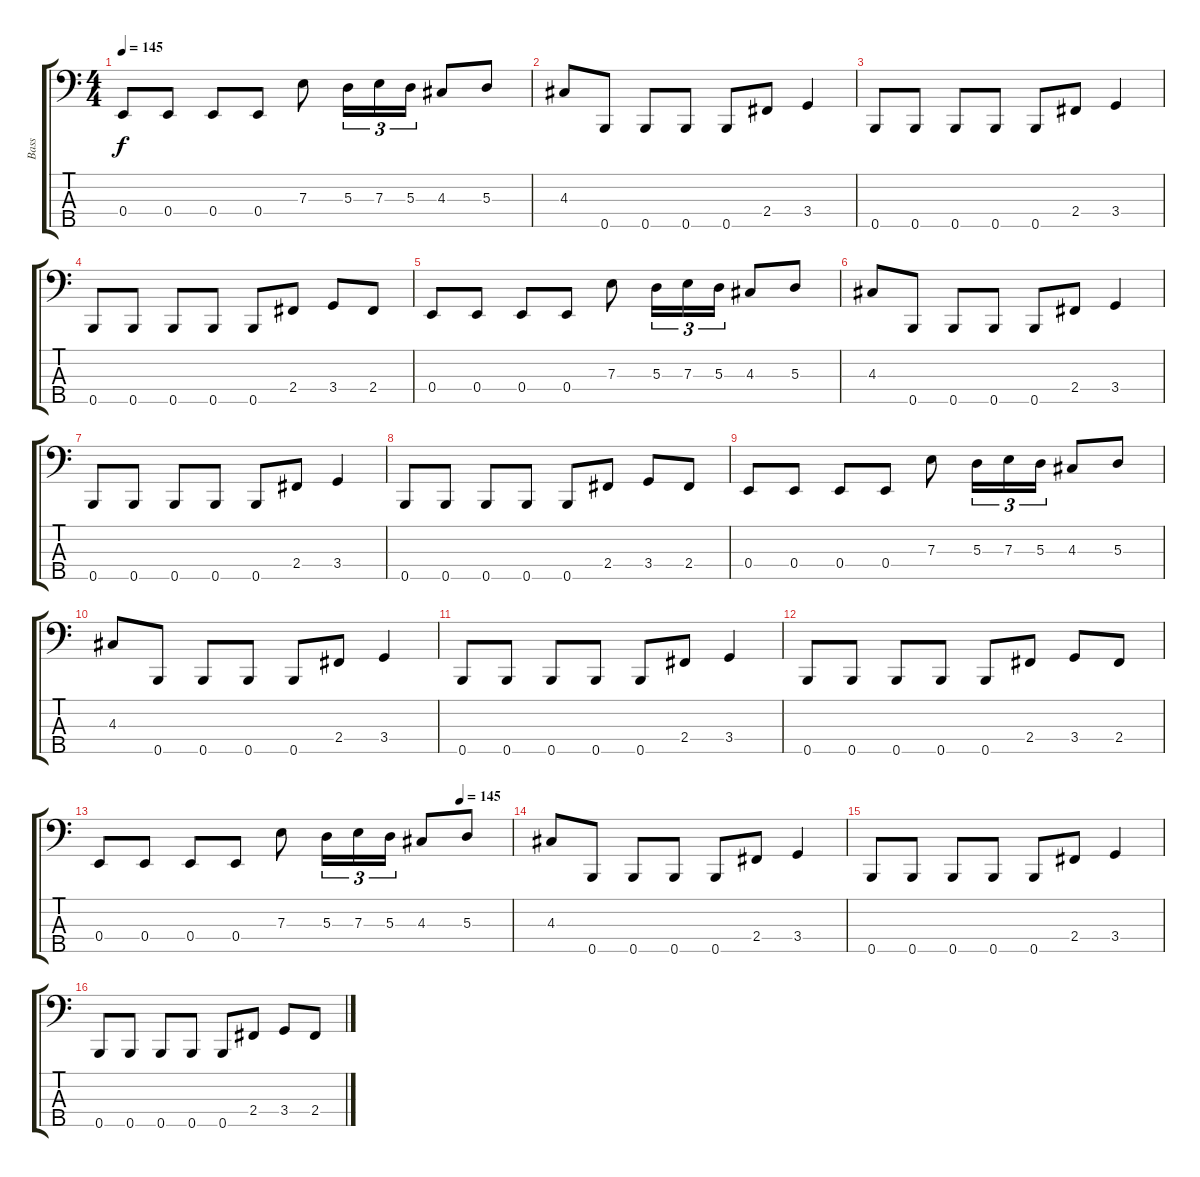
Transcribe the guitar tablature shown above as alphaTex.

\track ("Bass" "Bass") {instrument electricbasspick}
\staff {score tabs}
\tuning (G2 D2 A1 E1 B0) {hide}
\ts (4 4)
\tempo 145
\clef f4
\ks c
0.4.8{dy f} 0.4.8 0.4.8 0.4.8 7.3.8 5.3.16{tu (3 2)} 7.3.16{tu (3 2)} 5.3.16{tu (3 2)} 4.3.8 5.3.8 |
4.3.8 0.5.8 0.5.8 0.5.8 0.5.8 2.4.8 3.4.4 |
0.5.8 0.5.8 0.5.8 0.5.8 0.5.8 2.4.8 3.4.4 |
0.5.8 0.5.8 0.5.8 0.5.8 0.5.8 2.4.8 3.4.8 2.4.8 |
0.4.8 0.4.8 0.4.8 0.4.8 7.3.8 5.3.16{tu (3 2)} 7.3.16{tu (3 2)} 5.3.16{tu (3 2)} 4.3.8 5.3.8 |
4.3.8 0.5.8 0.5.8 0.5.8 0.5.8 2.4.8 3.4.4 |
0.5.8 0.5.8 0.5.8 0.5.8 0.5.8 2.4.8 3.4.4 |
0.5.8 0.5.8 0.5.8 0.5.8 0.5.8 2.4.8 3.4.8 2.4.8 |
0.4.8 0.4.8 0.4.8 0.4.8 7.3.8 5.3.16{tu (3 2)} 7.3.16{tu (3 2)} 5.3.16{tu (3 2)} 4.3.8 5.3.8 |
4.3.8 0.5.8 0.5.8 0.5.8 0.5.8 2.4.8 3.4.4 |
0.5.8 0.5.8 0.5.8 0.5.8 0.5.8 2.4.8 3.4.4 |
0.5.8 0.5.8 0.5.8 0.5.8 0.5.8 2.4.8 3.4.8 2.4.8 |
\tempo (145 0.875)
0.4.8 0.4.8 0.4.8 0.4.8 7.3.8 5.3.16{tu (3 2)} 7.3.16{tu (3 2)} 5.3.16{tu (3 2)} 4.3.8 5.3.8 |
4.3.8 0.5.8 0.5.8 0.5.8 0.5.8 2.4.8 3.4.4 |
0.5.8 0.5.8 0.5.8 0.5.8 0.5.8 2.4.8 3.4.4 |
0.5.8 0.5.8 0.5.8 0.5.8 0.5.8 2.4.8 3.4.8 2.4.8
